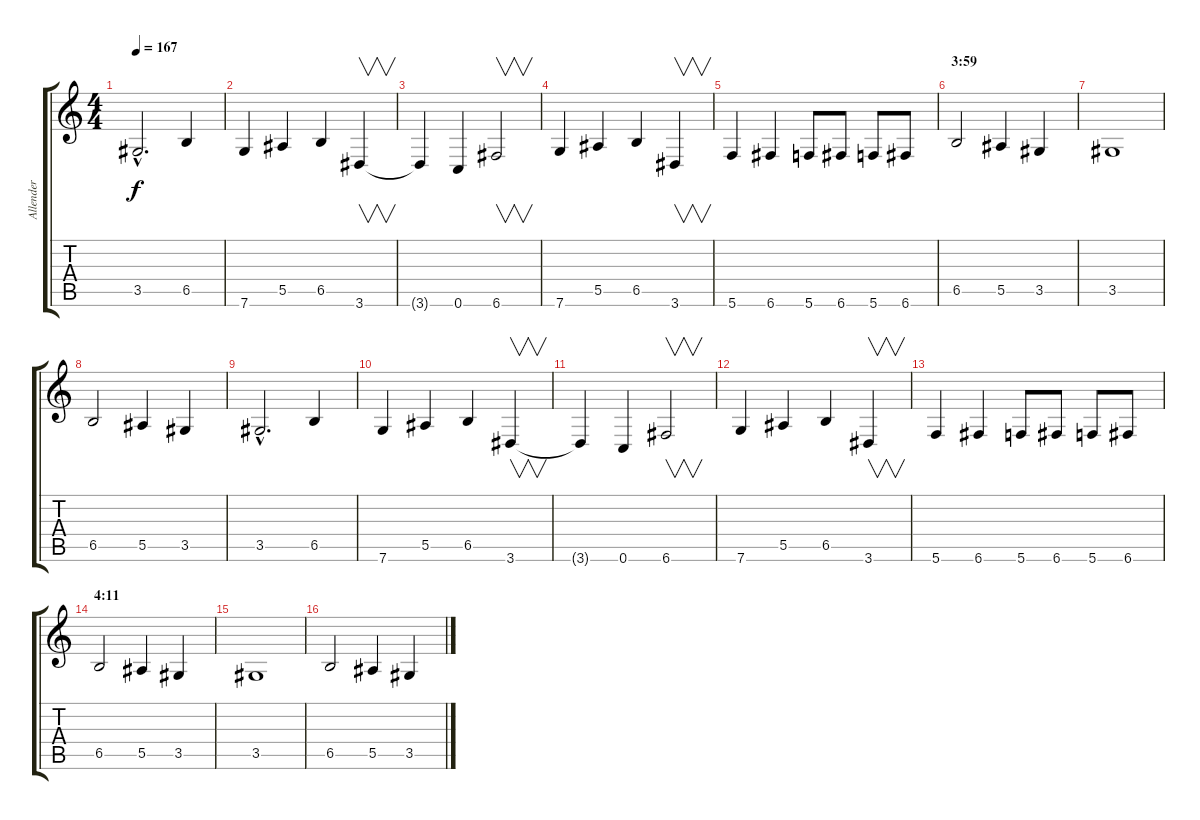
\track ("Allender" "Allender") {instrument distortionguitar}
\staff {score tabs}
\tuning (C4 G3 Eb3 Bb2 F2 C2) {hide}
\ts (4 4)
\tempo 167
\clef g2
\ks c
3.5{hac}.2{d dy f} 6.5.4 |
7.6.4 5.5.4 6.5.4 3.6.4{v} |
3.6{t}.4 0.6.4 6.6.2{v} |
7.6.4 5.5.4 6.5.4 3.6.4{v} |
5.6.4 6.6.4 5.6.8 6.6.8 5.6.8 6.6.8 |
\section ("" "3:59")
6.5.2 5.5.4 3.5.4 |
3.5.1 |
6.5.2 5.5.4 3.5.4 |
3.5{hac}.2{d} 6.5.4 |
7.6.4 5.5.4 6.5.4 3.6.4{v} |
3.6{t}.4 0.6.4 6.6.2{v} |
7.6.4 5.5.4 6.5.4 3.6.4{v} |
5.6.4 6.6.4 5.6.8 6.6.8 5.6.8 6.6.8 |
\section ("" "4:11")
6.5.2 5.5.4 3.5.4 |
3.5.1 |
6.5.2 5.5.4 3.5.4
